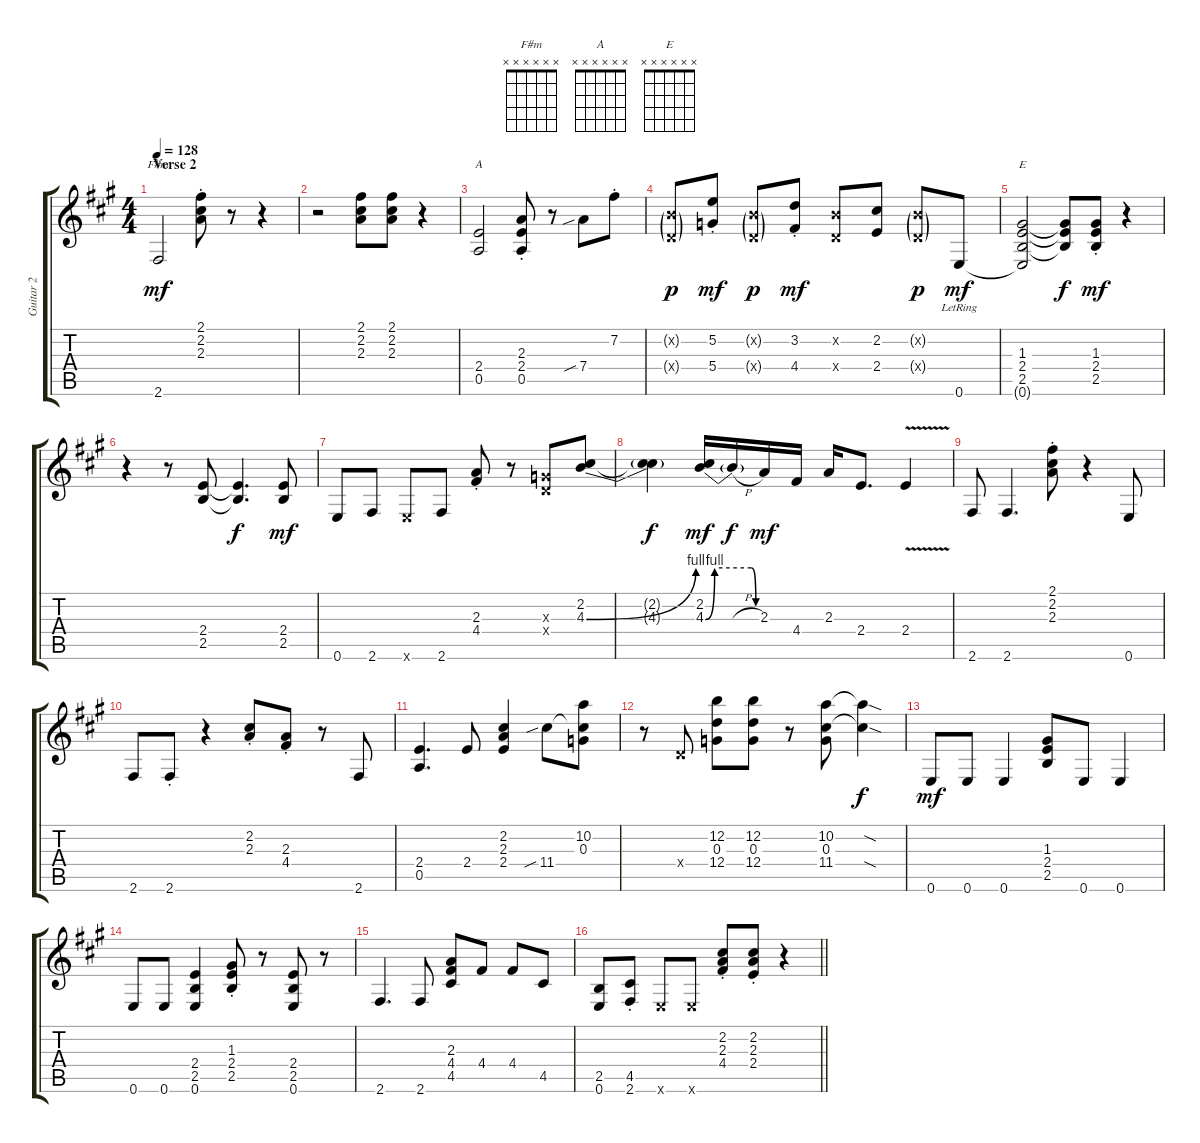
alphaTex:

\track ("Guitar 2" "Guitar 2") {instrument overdrivenguitar}
\staff {score tabs}
\tuning (E4 B3 G3 D3 A2 E2) {hide}
\chord ("F#m" x x x x x x)
\chord ("A" x x x x x x)
\chord ("E" x x x x x x)
\ts (4 4)
\section ("" "Verse 2")
\tempo 128
\clef g2
\ks f#minor
2.6.2{ch "F#m" dy mf} (2.1{st} 2.2{st} 2.3{st}).8 r.8 r.4 |
r.2 (2.1 2.2 2.3).8 (2.1 2.2 2.3).8 r.4 |
(2.4 0.5).2{ch "A"} (2.3{st} 2.4{st} 0.5{st}).8 r.8 7.4{sib}.8 7.2{st}.8 |
(0.2{g x} 0.4{g x}).8{dy p} (5.2{st} 5.4{st}).8{dy mf} (0.2{g x} 0.4{g x}).8{dy p} (3.2{st} 4.4{st}).8{dy mf} (0.2{x} 0.4{x}).8 (2.2 2.4).8 (0.2{g x} 0.4{g x}).8{dy p} 0.6{lr}.8{dy mf} |
(1.3 2.4 2.5 0.6{t}).2{ch "E"} (1.3{t} 2.4{t} 2.5{t}).8{dy f} (1.3{st} 2.4{st} 2.5{st}).8{dy mf} r.4 |
r.4 r.8 (2.4 2.5).8 (2.4{t} 2.5{t}).4{d dy f} (2.4 2.5).8{dy mf} |
0.6.8 2.6.8 0.6{x}.8 2.6.8 (2.3{st} 4.4{st}).8 r.8 (0.3{x} 0.4{x}).8 (2.2 4.3{be (bend 0 0 60 4)}).8 |
(2.2{t} 4.3{t}).4{dy f} (2.2 4.3{be (custom 0 0 10 4 50 4 55 0 60 0)}).16{dy mf} 4.3{h t}.16{dy f} 2.3.16{dy mf} 4.4.16 2.3.16 2.4.8{d} 2.4{v}.4 |
2.6.8 2.6.4{d} (2.1{st} 2.2{st} 2.3{st}).8 r.4 0.6.8 |
2.6.8 2.6{st}.8 r.4 (2.2{st} 2.3{st}).8 (2.3{st} 4.4{st}).8 r.8 2.6.8 |
(2.4 0.5).4{d} 2.4.8 (2.2 2.3 2.4).4 11.4{sib}.8 (10.2 0.3 11.4{t}).8 |
r.8 0.4{x}.8 (12.2 0.3 12.4).8 (12.2 0.3 12.4).8 r.8 (10.2 0.3 11.4).8 (10.2{sod t} 11.4{sod t}).4{dy f} |
0.6.8{dy mf} 0.6.8 0.6.4 (1.3 2.4 2.5).8 0.6.8 0.6.4 |
0.6.8 0.6.8 (2.4 2.5 0.6).4 (1.3{st} 2.4{st} 2.5{st}).8 r.8 (2.4 2.5 0.6).8 r.8 |
2.6.4{d} 2.6.8 (2.3 4.4 4.5).8 4.4.8 4.4.8 4.5.8 |
\barLineRight lightlight
(2.5 0.6).8 (4.5{st} 2.6{st}).8 0.6{x}.8 0.6{x}.8 (2.2{st} 2.3{st} 4.4{st}).8 (2.2{st} 2.3{st} 2.4{st}).8 r.4
